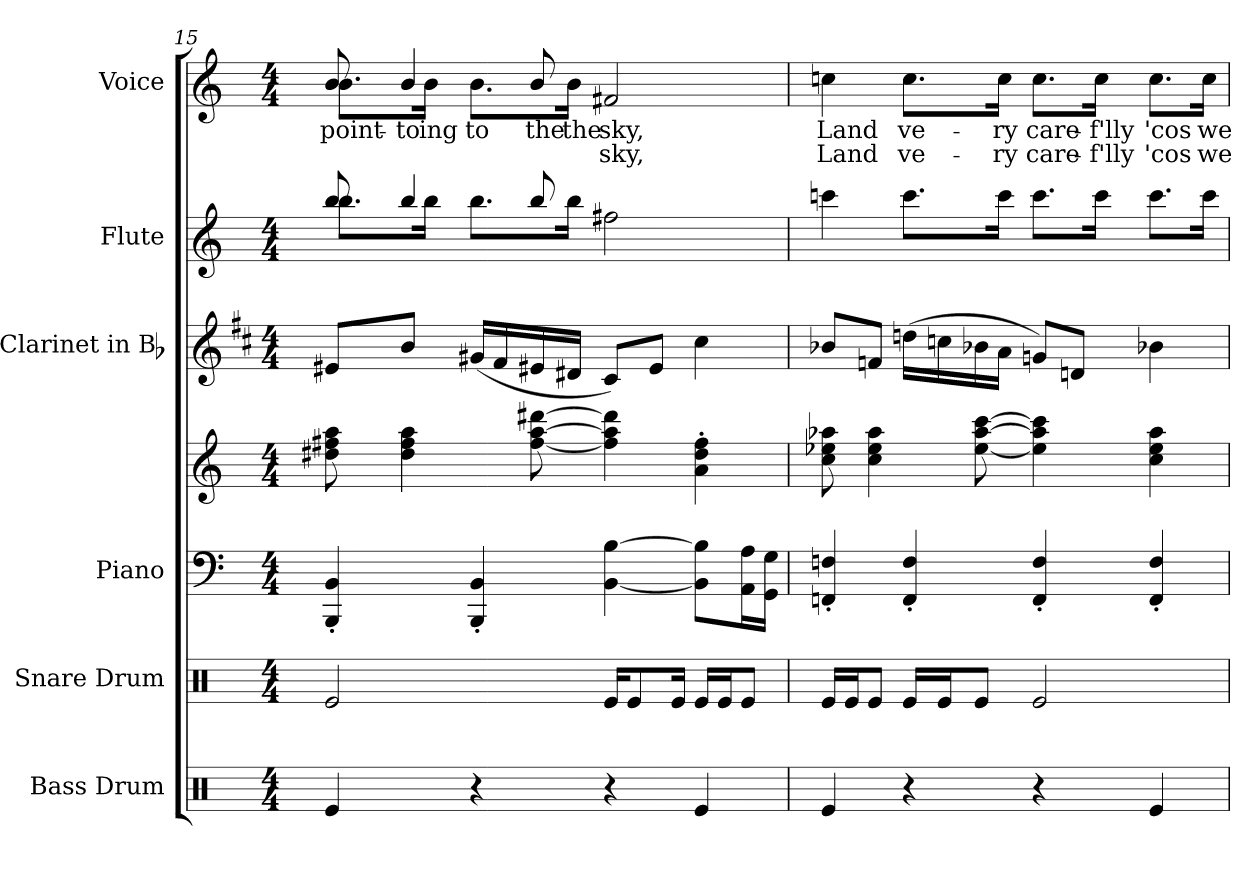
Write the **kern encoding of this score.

**kern	**kern	**kern	**kern	**kern	**kern	**kern	**text	**text
*part6	*part5	*part4	*part4	*part3	*part2	*part1	*part1	*part1
*staff7	*staff6	*staff5	*staff4	*staff3	*staff2	*staff1	*staff1	*staff1
*I"Bass Drum	*I"Snare Drum	*I"Piano	*	*I"Clarinet in Bb	*I"Flute	*I"Voice	*	*
*I'B. D.	*I'S. D.	*I'Pno.	*	*I'Cl.	*I'Fl.	*I'Voice	*	*
!!LO:LB:g=z
*clefX	*clefX	*clefF4	*clefG2	*clefG2	*clefG2	*clefG2	*	*
*	*	*	*	*ITrd1c2	*	*	*	*
*k[]	*k[]	*k[]	*k[]	*k[]	*k[]	*k[]	*	*
*C:	*C:	*C:	*C:	*C:	*C:	*C:	*	*
*M4/4	*M4/4	*M4/4	*M4/4	*M4/4	*M4/4	*M4/4	*	*
=15	=15	=15	=15	=15	=15	=15	=15	=15
*	*	*	*	*	*^	*	*	*
!	!	!	!	!	!	!	!	!LO:LY:b:color=#000000	!
*	*	*	*	*	*	*	*^	*	*
!	!	!	!	!	!	!	!	!	!LO:LY:b:color=#000000	!
4Rei/	2Rei/	4BBBi/' 4BBi'	8dd#Xi\ 8ff#Xi 8aai	8d#Xi/L	8bbi/	8.bbi\L	8bi/	8.bi\L	point-	.
!	!	!	!	!	!	!	!	!	!LO:LY:b:color=#000000	!
.	.	.	4dd#i\ 4ff#i 4aai	8ai/J	4bbi/	.	4bi/	.	to	.
!	!	!	!	!	!	!	!	!	!LO:LY:b:color=#000000	!
.	.	.	.	.	.	16bbi\Jk	.	16bi\Jk	-ing	.
!	!	!	!	!	!	!	!	!	!LO:LY:b:color=#000000	!
4r	.	4BBBi/' 4BBi'	.	(16f#Xi/LL	.	8.bbi\L	.	8.bi\L	to	.
.	.	.	.	16ei/	.	.	.	.	.	.
!	!	!	!	!	!	!	!	!	!LO:LY:b:color=#000000	!
.	.	.	[8ff#i\ [8aai [8ddd#Xi	16d#Xi/	8bbi/	.	8bi/	.	the	.
!	!	!	!	!	!	!	!	!	!LO:LY:b:color=#000000	!
.	.	.	.	16c#Xi/JJ	.	16bbi\Jk	.	16bi\Jk	the	.
!	!	!	!	!	!	!	!	!	!LO:LY:b:color=#000000	!LO:LY:b:color=#000000
4r	16Rei/KL	[4BBi\ [4Bi	4ff#i\] 4aai] 4ddd#i]	8Bi/L)	2ff#Xi\	2ryy	2f#Xi/	2ryy	sky,	sky,
.	8Rei/	.	.	.	.	.	.	.	.	.
.	.	.	.	8d#i/J	.	.	.	.	.	.
.	16Rei/Jk	.	.	.	.	.	.	.	.	.
4Rei/	16Rei/LL	8BBi\] 8Bi]L	4ai\' 4dd#i' 4ff#i'	4bi\	.	.	.	.	.	.
.	16Rei/J	.	.	.	.	.	.	.	.	.
.	8Rei/J	16AAi\ 16AiL	.	.	.	.	.	.	.	.
.	.	16GGi\ 16GiJJ	.	.	.	.	.	.	.	.
*	*	*	*	*	*v	*v	*	*	*	*
*	*	*	*	*	*	*v	*v	*	*
=16	=16	=16	=16	=16	=16	=16	=16	=16
!	!	!	!	!	!	!	!LO:LY:b:color=#000000	!LO:LY:b:color=#000000
4Rei/	16Rei/LL	4FFni/' 4Fni'	8cci\ 8ee-Xi 8aa-Xi	8a-Xi/L	4cccni\	4ccni\	Land	Land
.	16Rei/J	.	.	.	.	.	.	.
.	8Rei/J	.	4cci\ 4ee-i 4aa-i	8e-Xi/J	.	.	.	.
!	!	!	!	!	!	!	!LO:LY:b:color=#000000	!LO:LY:b:color=#000000
4r	16Rei/LL	4FFi/' 4Fi'	.	(16ccni\LL	8.ccci\L	8.cci\L	ve-	ve-
.	16Rei/J	.	.	16b-Xi\	.	.	.	.
.	8Rei/J	.	[8ee-i\ [8aa-i [8ccci	16a-Xi\	.	.	.	.
!	!	!	!	!	!	!	!LO:LY:b:color=#000000	!LO:LY:b:color=#000000
.	.	.	.	16gi\JJ	16ccci\Jk	16cci\Jk	-ry	-ry
!	!	!	!	!	!	!	!LO:LY:b:color=#000000	!LO:LY:b:color=#000000
4r	2Rei/	4FFi/' 4Fi'	4ee-i\] 4aa-i] 4ccci]	8fni/L)	8.ccci\L	8.cci\L	care-	care-
.	.	.	.	8cni/J	.	.	.	.
!	!	!	!	!	!	!	!LO:LY:b:color=#000000	!LO:LY:b:color=#000000
.	.	.	.	.	16ccci\Jk	16cci\Jk	-f'lly	-f'lly
!	!	!	!	!	!	!	!LO:LY:b:color=#000000	!LO:LY:b:color=#000000
4Rei/	.	4FFi/' 4Fi'	4cci\ 4ee-i 4aa-i	4a-Xi\	8.ccci\L	8.cci\L	'cos	'cos
!	!	!	!	!	!	!	!LO:LY:b:color=#000000	!LO:LY:b:color=#000000
.	.	.	.	.	16ccci\Jk	16cci\Jk	we	we
=	=	=	=	=	=	=	=	=
*-	*-	*-	*-	*-	*-	*-	*-	*-
